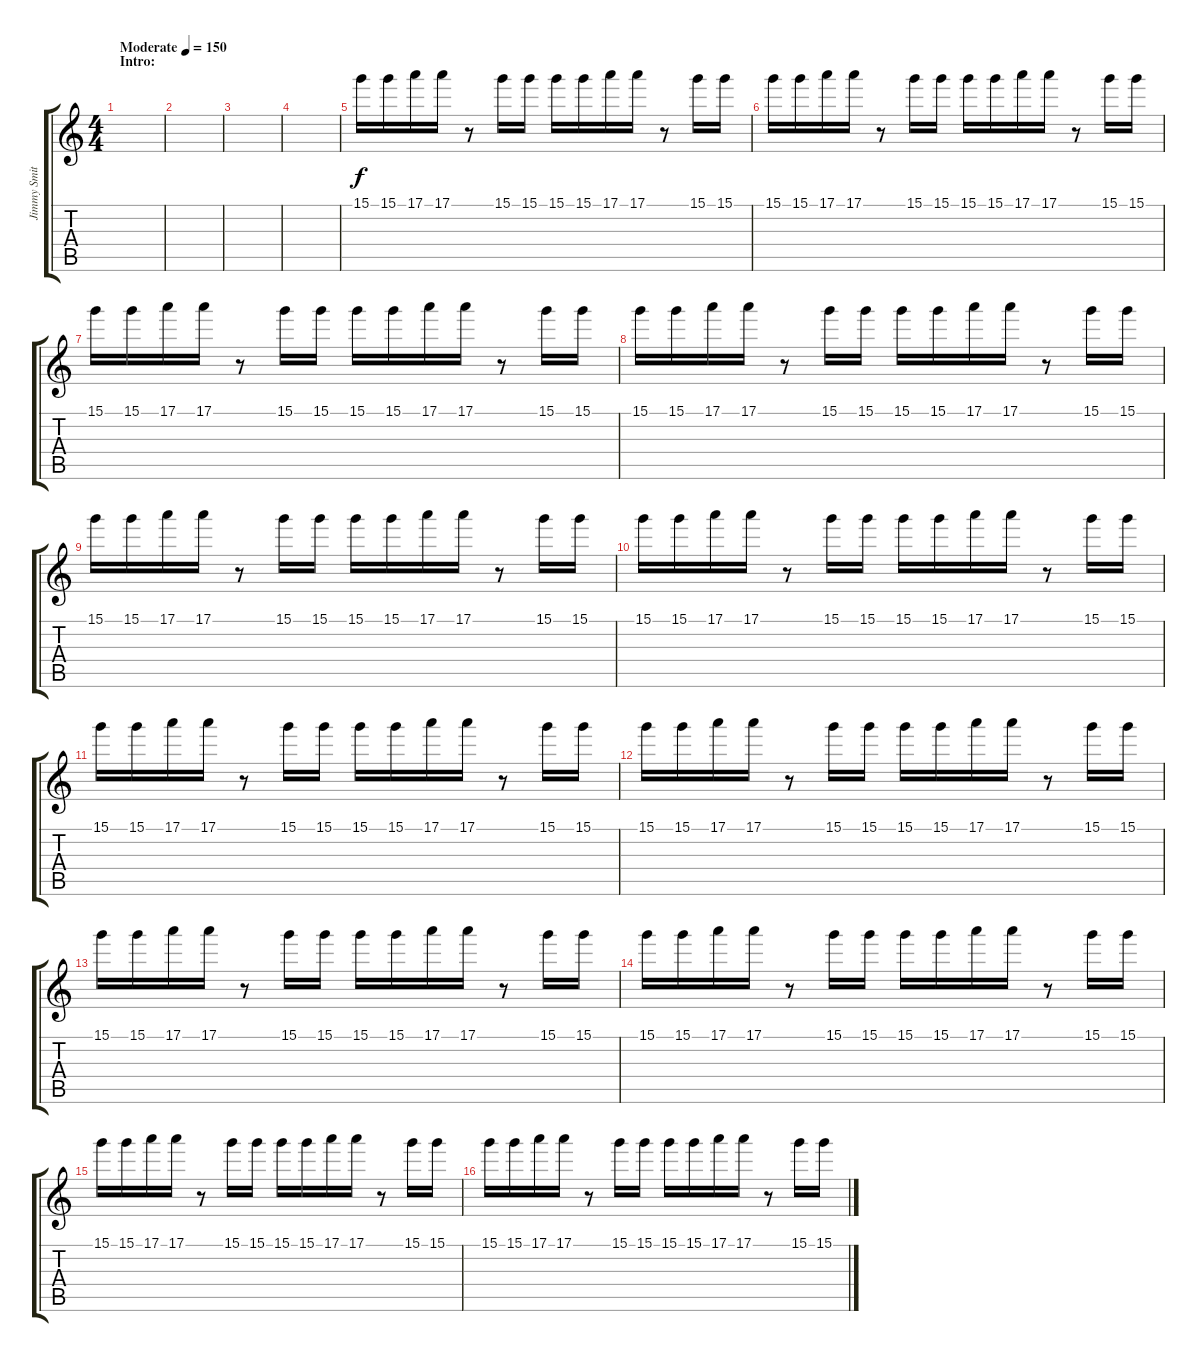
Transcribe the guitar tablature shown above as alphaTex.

\track ("Jimmy Smith (Guitar)" "Jimmy Smit") {instrument electricguitarclean}
\staff {score tabs}
\tuning (E4 B3 G3 D3 A2 E2) {hide}
\ts (4 4)
\section ("" "Intro:")
\tempo (150 "Moderate")
\clef g2
\ks c
|
|
|
|
15.1.16{volume 3} 15.1.16 17.1.16 17.1.16 r.8 15.1.16 15.1.16 15.1.16 15.1.16 17.1.16 17.1.16 r.8 15.1.16 15.1.16 |
15.1.16 15.1.16 17.1.16 17.1.16 r.8 15.1.16 15.1.16 15.1.16 15.1.16 17.1.16 17.1.16 r.8 15.1.16 15.1.16 |
15.1.16{volume 13} 15.1.16 17.1.16 17.1.16 r.8 15.1.16 15.1.16 15.1.16 15.1.16 17.1.16 17.1.16 r.8 15.1.16 15.1.16 |
15.1.16 15.1.16 17.1.16 17.1.16 r.8 15.1.16 15.1.16 15.1.16 15.1.16 17.1.16 17.1.16 r.8 15.1.16 15.1.16 |
15.1.16 15.1.16 17.1.16 17.1.16 r.8 15.1.16 15.1.16 15.1.16 15.1.16 17.1.16 17.1.16 r.8 15.1.16 15.1.16 |
15.1.16 15.1.16 17.1.16 17.1.16 r.8 15.1.16 15.1.16 15.1.16 15.1.16 17.1.16 17.1.16 r.8 15.1.16 15.1.16 |
15.1.16 15.1.16 17.1.16 17.1.16 r.8 15.1.16 15.1.16 15.1.16 15.1.16 17.1.16 17.1.16 r.8 15.1.16 15.1.16 |
15.1.16 15.1.16 17.1.16 17.1.16 r.8 15.1.16 15.1.16 15.1.16 15.1.16 17.1.16 17.1.16 r.8 15.1.16 15.1.16 |
15.1.16 15.1.16 17.1.16 17.1.16 r.8 15.1.16 15.1.16 15.1.16 15.1.16 17.1.16 17.1.16 r.8 15.1.16 15.1.16 |
15.1.16 15.1.16 17.1.16 17.1.16 r.8 15.1.16 15.1.16 15.1.16 15.1.16 17.1.16 17.1.16 r.8 15.1.16 15.1.16 |
15.1.16 15.1.16 17.1.16 17.1.16 r.8 15.1.16 15.1.16 15.1.16 15.1.16 17.1.16 17.1.16 r.8 15.1.16 15.1.16 |
15.1.16 15.1.16 17.1.16 17.1.16 r.8 15.1.16 15.1.16 15.1.16 15.1.16 17.1.16 17.1.16 r.8 15.1.16 15.1.16
